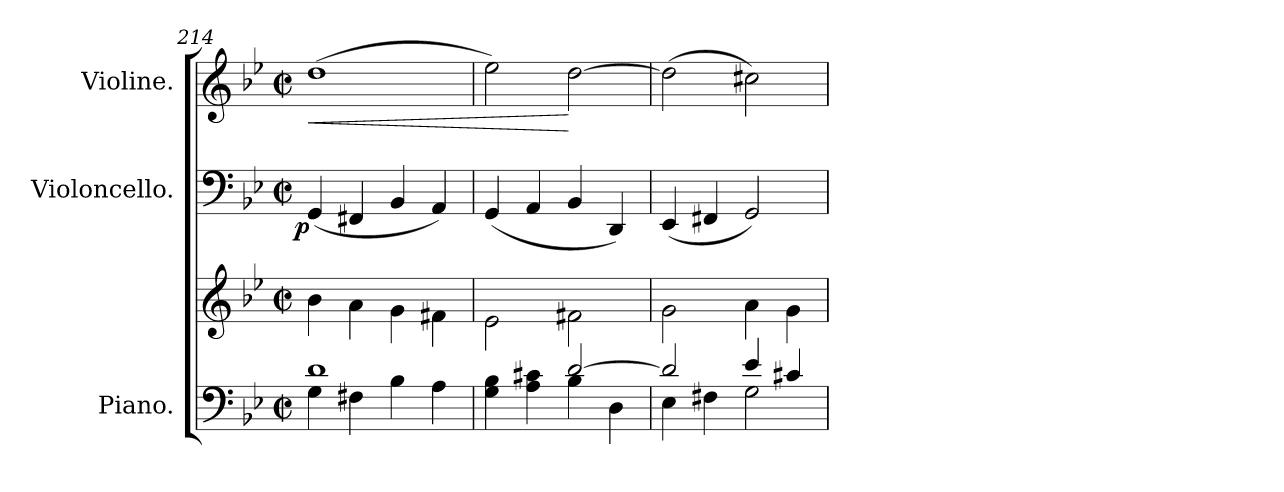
**kern	**kern	**kern	**dynam	**kern	**dynam
*part3	*part3	*part2	*part2	*part1	*part1
*staff4	*staff3	*staff2	*staff2	*staff1	*staff1
*I"Piano.	*	*I"Violoncello.	*	*I"Violine.	*
*	*	*I'vlc	*	*I'vl	*
*clefF4	*clefG2	*clefF4	*	*clefG2	*
*k[b-e-]	*k[b-e-]	*k[b-e-]	*	*k[b-e-]	*
*g:	*g:	*g:	*	*g:	*
*M2/2	*M2/2	*M2/2	*	*M2/2	*
*met(c|)	*met(c|)	*met(c|)	*	*met(c|)	*
=214	=214	=214	=214	=214	=214
*^	*	*	*	*	*
!	!	!	!	!LO:DY:b:rj	!	!LO:HP:b
1d/	4G\	4b-\	(4GG/	p	(1dd\	<
.	4F#X\	4a\	4FF#X/	.	.	.
.	4B-\	4g\	4BB-/	.	.	.
.	4A\	4f#X\	4AA/)	.	.	.
=215	=215	=215	=215	=215	=215	=215
4G\ 4B-\	4ryy	2e-\	(4GG/	.	2ee-\)	.
4A\ 4c#X\	4ryy	.	4AA/	.	.	.
[2d/	4B-\	2f#X\	4BB-/	.	[2dd\	[
.	4D\	.	4DD/)	.	.	.
=216	=216	=216	=216	=216	=216	=216
2d/]	4E-\	2g\	(4EE-/	.	(2dd\]	.
.	4F#X\	.	4FF#X/	.	.	.
4e-/	2G\	4a\	2GG/)	.	2cc#X\)	.
4c#X/	.	4g\	.	.	.	.
*v	*v	*	*	*	*	*
=	=	=	=	=	=
*-	*-	*-	*-	*-	*-
